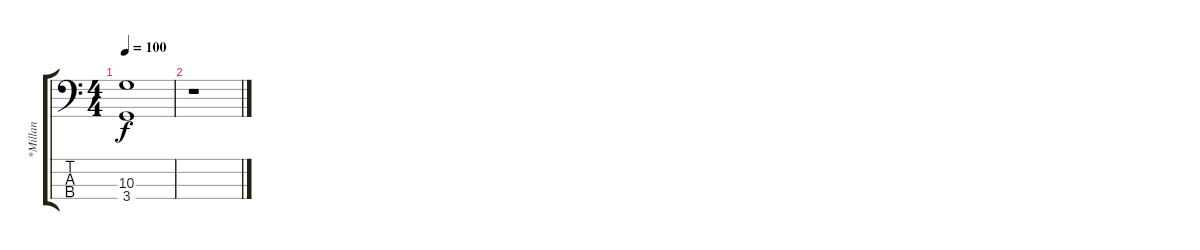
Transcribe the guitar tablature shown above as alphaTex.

\track ("*Millan" "*Millan") {instrument electricbasspick}
\staff {score tabs}
\tuning (G2 D2 A1 E1) {hide}
\ts (4 4)
\tempo 100
\clef f4
\ks c
(10.3 3.4).1{dy f} |
r.1
